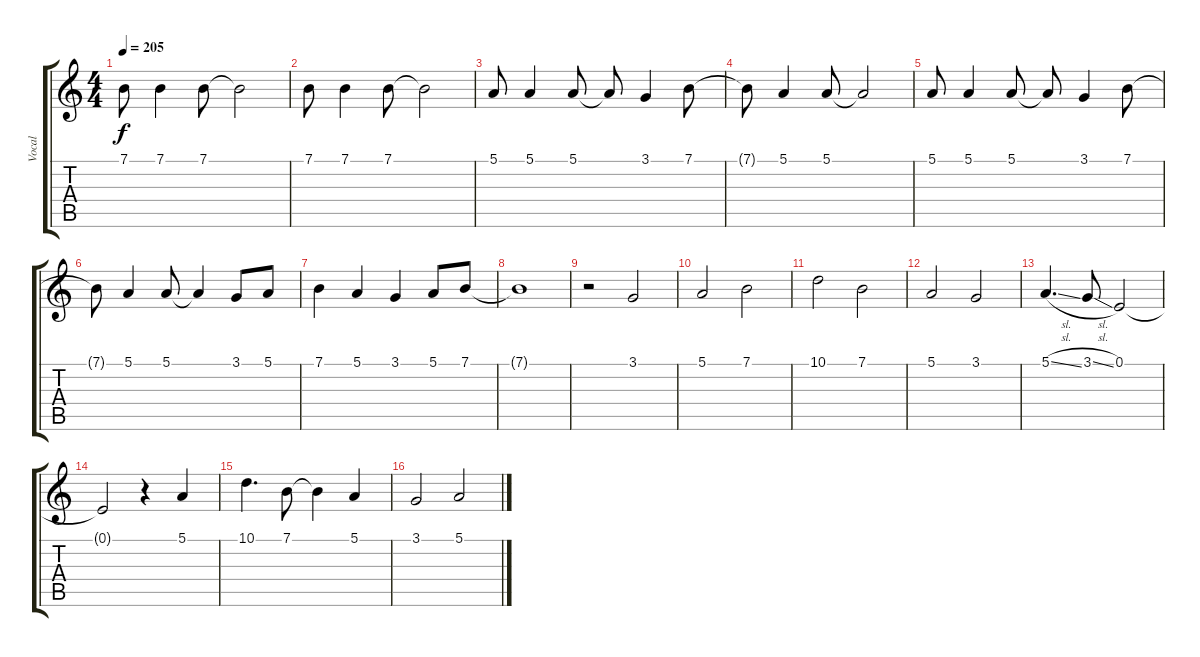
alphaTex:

\track ("Vocal" "Vocal") {instrument lead1square}
\staff {score tabs}
\tuning (E4 B3 G3 D3 A2 E2) {hide}
\ts (4 4)
\tempo 205
\clef g2
\ks c
7.1.8{dy f} 7.1.4 7.1.8 7.1{t}.2 |
7.1.8 7.1.4 7.1.8 7.1{t}.2 |
5.1.8 5.1.4 5.1.8 5.1{t}.8 3.1.4 7.1.8 |
7.1{t}.8 5.1.4 5.1.8 5.1{t}.2 |
5.1.8 5.1.4 5.1.8 5.1{t}.8 3.1.4 7.1.8 |
7.1{t}.8 5.1.4 5.1.8 5.1{t}.4 3.1.8 5.1.8 |
7.1.4 5.1.4 3.1.4 5.1.8 7.1.8 |
7.1{t}.1 |
r.2 3.1.2 |
5.1.2 7.1.2 |
10.1.2 7.1.2 |
5.1.2 3.1.2 |
5.1{sl}.4{d} 3.1{sl}.8 0.1.2 |
0.1{t}.2 r.4 5.1.4 |
10.1.4{d} 7.1.8 7.1{t}.4 5.1.4 |
3.1.2 5.1.2
